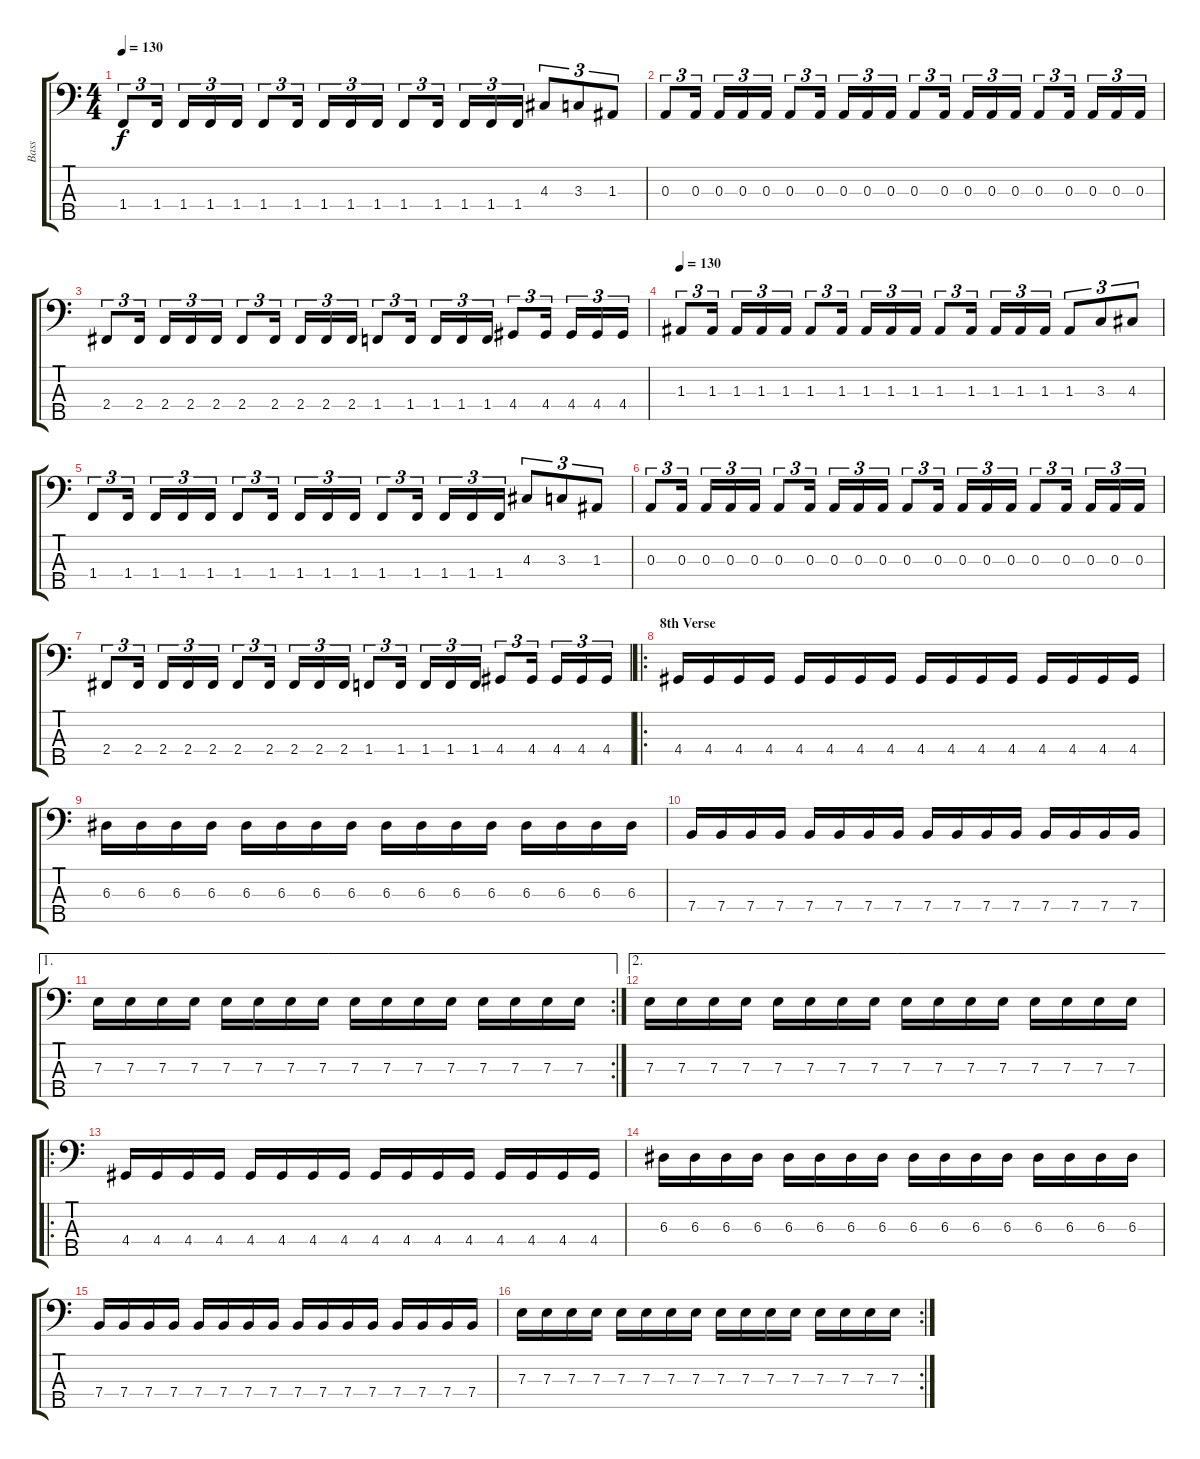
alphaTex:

\track ("Bass" "Bass") {instrument electricbassfinger}
\staff {score tabs}
\tuning (G2 D2 A1 E1 B0) {hide}
\ts (4 4)
\tempo 130
\clef f4
\ks c
1.4.8{tu (3 2) dy f} 1.4.16{tu (3 2)} 1.4.16{tu (3 2)} 1.4.16{tu (3 2)} 1.4.16{tu (3 2)} 1.4.8{tu (3 2)} 1.4.16{tu (3 2)} 1.4.16{tu (3 2)} 1.4.16{tu (3 2)} 1.4.16{tu (3 2)} 1.4.8{tu (3 2)} 1.4.16{tu (3 2)} 1.4.16{tu (3 2)} 1.4.16{tu (3 2)} 1.4.16{tu (3 2)} 4.3.8{tu (3 2)} 3.3.8{tu (3 2)} 1.3.8{tu (3 2)} |
0.3.8{tu (3 2)} 0.3.16{tu (3 2)} 0.3.16{tu (3 2)} 0.3.16{tu (3 2)} 0.3.16{tu (3 2)} 0.3.8{tu (3 2)} 0.3.16{tu (3 2)} 0.3.16{tu (3 2)} 0.3.16{tu (3 2)} 0.3.16{tu (3 2)} 0.3.8{tu (3 2)} 0.3.16{tu (3 2)} 0.3.16{tu (3 2)} 0.3.16{tu (3 2)} 0.3.16{tu (3 2)} 0.3.8{tu (3 2)} 0.3.16{tu (3 2)} 0.3.16{tu (3 2)} 0.3.16{tu (3 2)} 0.3.16{tu (3 2)} |
2.4.8{tu (3 2)} 2.4.16{tu (3 2)} 2.4.16{tu (3 2)} 2.4.16{tu (3 2)} 2.4.16{tu (3 2)} 2.4.8{tu (3 2)} 2.4.16{tu (3 2)} 2.4.16{tu (3 2)} 2.4.16{tu (3 2)} 2.4.16{tu (3 2)} 1.4.8{tu (3 2)} 1.4.16{tu (3 2)} 1.4.16{tu (3 2)} 1.4.16{tu (3 2)} 1.4.16{tu (3 2)} 4.4.8{tu (3 2)} 4.4.16{tu (3 2)} 4.4.16{tu (3 2)} 4.4.16{tu (3 2)} 4.4.16{tu (3 2)} |
\tempo 130
1.3.8{tu (3 2)} 1.3.16{tu (3 2)} 1.3.16{tu (3 2)} 1.3.16{tu (3 2)} 1.3.16{tu (3 2)} 1.3.8{tu (3 2)} 1.3.16{tu (3 2)} 1.3.16{tu (3 2)} 1.3.16{tu (3 2)} 1.3.16{tu (3 2)} 1.3.8{tu (3 2)} 1.3.16{tu (3 2)} 1.3.16{tu (3 2)} 1.3.16{tu (3 2)} 1.3.16{tu (3 2)} 1.3.8{tu (3 2)} 3.3.8{tu (3 2)} 4.3.8{tu (3 2)} |
1.4.8{tu (3 2)} 1.4.16{tu (3 2)} 1.4.16{tu (3 2)} 1.4.16{tu (3 2)} 1.4.16{tu (3 2)} 1.4.8{tu (3 2)} 1.4.16{tu (3 2)} 1.4.16{tu (3 2)} 1.4.16{tu (3 2)} 1.4.16{tu (3 2)} 1.4.8{tu (3 2)} 1.4.16{tu (3 2)} 1.4.16{tu (3 2)} 1.4.16{tu (3 2)} 1.4.16{tu (3 2)} 4.3.8{tu (3 2)} 3.3.8{tu (3 2)} 1.3.8{tu (3 2)} |
0.3.8{tu (3 2)} 0.3.16{tu (3 2)} 0.3.16{tu (3 2)} 0.3.16{tu (3 2)} 0.3.16{tu (3 2)} 0.3.8{tu (3 2)} 0.3.16{tu (3 2)} 0.3.16{tu (3 2)} 0.3.16{tu (3 2)} 0.3.16{tu (3 2)} 0.3.8{tu (3 2)} 0.3.16{tu (3 2)} 0.3.16{tu (3 2)} 0.3.16{tu (3 2)} 0.3.16{tu (3 2)} 0.3.8{tu (3 2)} 0.3.16{tu (3 2)} 0.3.16{tu (3 2)} 0.3.16{tu (3 2)} 0.3.16{tu (3 2)} |
2.4.8{tu (3 2)} 2.4.16{tu (3 2)} 2.4.16{tu (3 2)} 2.4.16{tu (3 2)} 2.4.16{tu (3 2)} 2.4.8{tu (3 2)} 2.4.16{tu (3 2)} 2.4.16{tu (3 2)} 2.4.16{tu (3 2)} 2.4.16{tu (3 2)} 1.4.8{tu (3 2)} 1.4.16{tu (3 2)} 1.4.16{tu (3 2)} 1.4.16{tu (3 2)} 1.4.16{tu (3 2)} 4.4.8{tu (3 2)} 4.4.16{tu (3 2)} 4.4.16{tu (3 2)} 4.4.16{tu (3 2)} 4.4.16{tu (3 2)} |
\ro
\section ("" "8th Verse")
4.4.16 4.4.16 4.4.16 4.4.16 4.4.16 4.4.16 4.4.16 4.4.16 4.4.16 4.4.16 4.4.16 4.4.16 4.4.16 4.4.16 4.4.16 4.4.16 |
6.3.16 6.3.16 6.3.16 6.3.16 6.3.16 6.3.16 6.3.16 6.3.16 6.3.16 6.3.16 6.3.16 6.3.16 6.3.16 6.3.16 6.3.16 6.3.16 |
7.4.16 7.4.16 7.4.16 7.4.16 7.4.16 7.4.16 7.4.16 7.4.16 7.4.16 7.4.16 7.4.16 7.4.16 7.4.16 7.4.16 7.4.16 7.4.16 |
\ae 1
\rc 2
7.3.16 7.3.16 7.3.16 7.3.16 7.3.16 7.3.16 7.3.16 7.3.16 7.3.16 7.3.16 7.3.16 7.3.16 7.3.16 7.3.16 7.3.16 7.3.16 |
\ae 2
7.3.16 7.3.16 7.3.16 7.3.16 7.3.16 7.3.16 7.3.16 7.3.16 7.3.16 7.3.16 7.3.16 7.3.16 7.3.16 7.3.16 7.3.16 7.3.16 |
\ro
4.4.16 4.4.16 4.4.16 4.4.16 4.4.16 4.4.16 4.4.16 4.4.16 4.4.16 4.4.16 4.4.16 4.4.16 4.4.16 4.4.16 4.4.16 4.4.16 |
6.3.16 6.3.16 6.3.16 6.3.16 6.3.16 6.3.16 6.3.16 6.3.16 6.3.16 6.3.16 6.3.16 6.3.16 6.3.16 6.3.16 6.3.16 6.3.16 |
7.4.16 7.4.16 7.4.16 7.4.16 7.4.16 7.4.16 7.4.16 7.4.16 7.4.16 7.4.16 7.4.16 7.4.16 7.4.16 7.4.16 7.4.16 7.4.16 |
\rc 2
7.3.16 7.3.16 7.3.16 7.3.16 7.3.16 7.3.16 7.3.16 7.3.16 7.3.16 7.3.16 7.3.16 7.3.16 7.3.16 7.3.16 7.3.16 7.3.16
